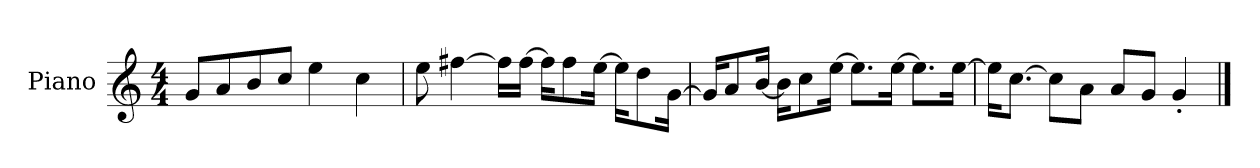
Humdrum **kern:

**kern
*part1
*staff1
*I"Piano
*I'P-no
*clefG2
*k[]
*M4/4
*MM90
=1
8g/L
8a/
8b/
8cc/J
4ee\
4cc\
=2
8ee\
[4ff#X\
16ff#\LL]
[16ff#\JJ
16ff#\KL]
8ff#\
[16ee\Jk
16ee\KL]
8dd\
[16g\Jk
=3
16g/KL]
8a/
[16b/Jk
16b\KL]
8cc\
[16ee\Jk
8.ee\L]
[16ee\Jk
8.ee\L]
[16ee\Jk
=4
16ee\KL]
[8.cc\J
8cc\L]
8a\J
8a/L
8g/J
4g'/
==
*-
